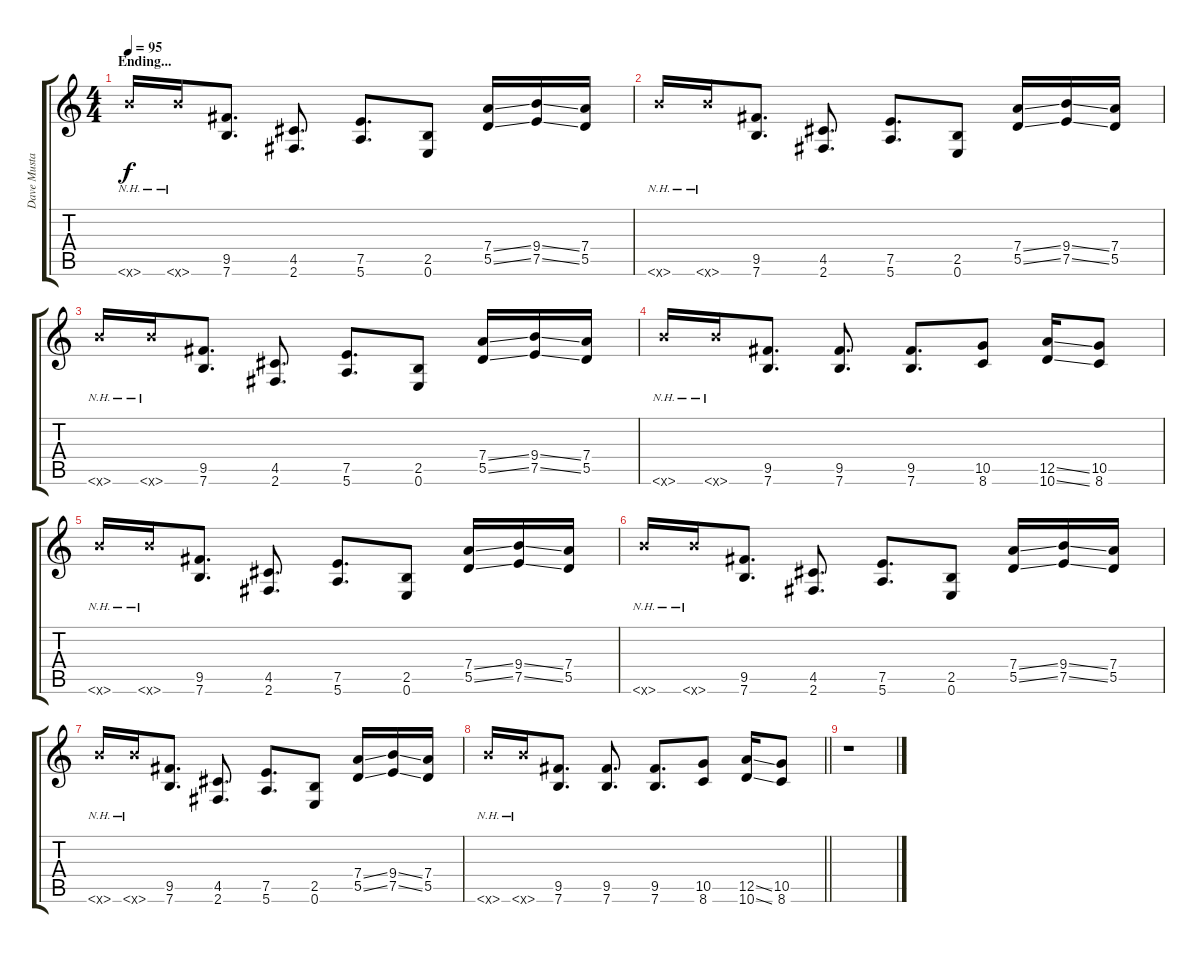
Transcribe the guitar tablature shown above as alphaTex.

\track ("Dave Mustaine" "Dave Musta") {instrument distortionguitar}
\staff {score tabs}
\tuning (E4 B3 G3 D3 A2 E2) {hide}
\ts (4 4)
\section ("" "Ending...")
\tempo 95
\clef g2
\ks c
7.6{nh x}.16{dy f} 7.6{nh x}.16 (9.5 7.6).8{d} (4.5 2.6).8{d} (7.5 5.6).8{d} (2.5 0.6).8 (7.4{ss} 5.5{ss}).16 (9.4{ss} 7.5{ss}).16 (7.4 5.5).16 |
7.6{nh x}.16 7.6{nh x}.16 (9.5 7.6).8{d} (4.5 2.6).8{d} (7.5 5.6).8{d} (2.5 0.6).8 (7.4{ss} 5.5{ss}).16 (9.4{ss} 7.5{ss}).16 (7.4 5.5).16 |
7.6{nh x}.16 7.6{nh x}.16 (9.5 7.6).8{d} (4.5 2.6).8{d} (7.5 5.6).8{d} (2.5 0.6).8 (7.4{ss} 5.5{ss}).16 (9.4{ss} 7.5{ss}).16 (7.4 5.5).16 |
7.6{nh x}.16 7.6{nh x}.16 (9.5 7.6).8{d} (9.5 7.6).8{d} (9.5 7.6).8{d} (10.5 8.6).8 (12.5{ss} 10.6{ss}).16 (10.5 8.6).8 |
7.6{nh x}.16 7.6{nh x}.16 (9.5 7.6).8{d} (4.5 2.6).8{d} (7.5 5.6).8{d} (2.5 0.6).8 (7.4{ss} 5.5{ss}).16 (9.4{ss} 7.5{ss}).16 (7.4 5.5).16 |
7.6{nh x}.16 7.6{nh x}.16 (9.5 7.6).8{d} (4.5 2.6).8{d} (7.5 5.6).8{d} (2.5 0.6).8 (7.4{ss} 5.5{ss}).16 (9.4{ss} 7.5{ss}).16 (7.4 5.5).16 |
7.6{nh x}.16 7.6{nh x}.16 (9.5 7.6).8{d} (4.5 2.6).8{d} (7.5 5.6).8{d} (2.5 0.6).8 (7.4{ss} 5.5{ss}).16 (9.4{ss} 7.5{ss}).16 (7.4 5.5).16 |
\barLineRight lightlight
7.6{nh x}.16 7.6{nh x}.16 (9.5 7.6).8{d} (9.5 7.6).8{d} (9.5 7.6).8{d} (10.5 8.6).8 (12.5{ss} 10.6{ss}).16 (10.5 8.6).8 |
r.1
